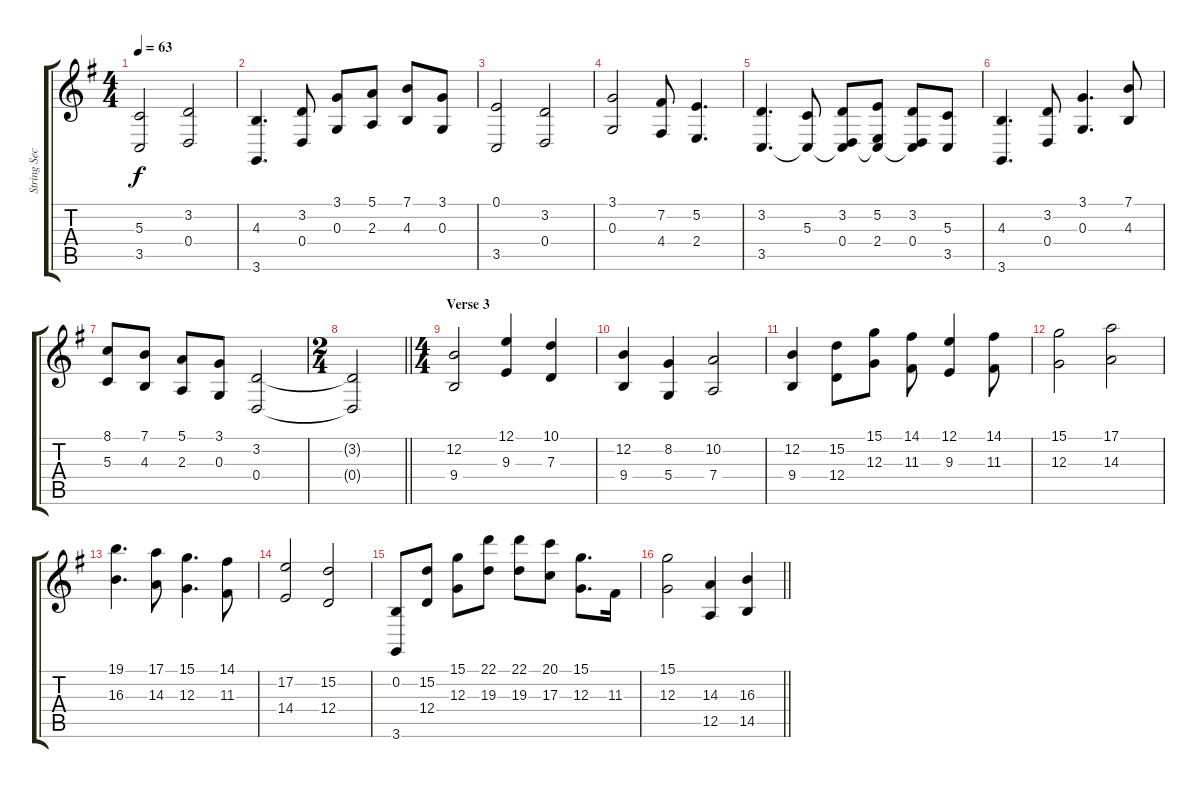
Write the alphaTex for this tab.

\track ("String Section" "String Sec") {instrument stringensemble1}
\staff {score tabs}
\tuning (E4 B3 G3 D3 A2 E2) {hide}
\ts (4 4)
\tempo 63
\clef g2
\ks g
(5.3 3.5).2{dy f} (3.2 0.4).2 |
(4.3 3.6).4{d} (3.2 0.4).8 (3.1 0.3).8 (5.1 2.3).8 (7.1 4.3).8 (3.1 0.3).8 |
(0.1 3.5).2 (3.2 0.4).2 |
(3.1 0.3).2 (7.2 4.4).8 (5.2 2.4).4{d} |
(3.2 3.5).4{d} (5.3 3.5{t}).8 (3.2 0.4 3.5{t}).8 (5.2 2.4 3.5{t}).8 (3.2 0.4 3.5{t}).8 (5.3 3.5).8 |
(4.3 3.6).4{d} (3.2 0.4).8 (3.1 0.3).4{d} (7.1 4.3).8 |
(8.1 5.3).8 (7.1 4.3).8 (5.1 2.3).8 (3.1 0.3).8 (3.2 0.4).2 |
\ts (2 4)
\barLineRight lightlight
(3.2{t} 0.4{t}).2 |
\ts (4 4)
\section ("" "Verse 3")
(12.2 9.4).2{volume 7} (12.1 9.3).4 (10.1 7.3).4 |
(12.2 9.4).4 (8.2 5.4).4 (10.2 7.4).2 |
(12.2 9.4).4 (15.2 12.4).8 (15.1 12.3).8 (14.1 11.3).8 (12.1 9.3).4 (14.1 11.3).8 |
(15.1 12.3).2 (17.1 14.3).2 |
(19.1 16.3).4{d} (17.1 14.3).8 (15.1 12.3).4{d} (14.1 11.3).8 |
(17.2 14.4).2 (15.2 12.4).2 |
(0.2 3.6).8 (15.2 12.4).8 (15.1 12.3).8 (22.1 19.3).8 (22.1 19.3).8 (20.1 17.3).8 (15.1 12.3).8{d} 11.3.16 |
\barLineRight lightlight
(15.1 12.3).2 (14.3 12.5).4 (16.3 14.5).4
